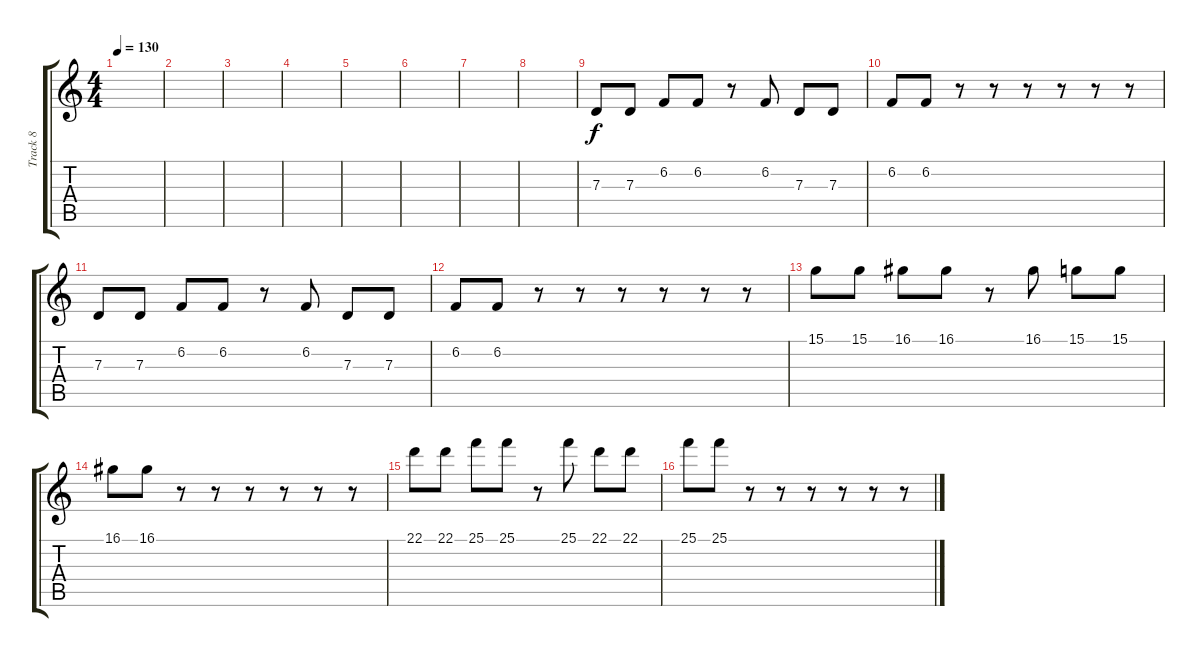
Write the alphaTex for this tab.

\track ("Track 8" "Track 8") {instrument stringensemble2}
\staff {score tabs}
\tuning (E4 B3 G3 D3 A2 E2) {hide}
\ts (4 4)
\tempo 130
\clef g2
\ks c
|
|
|
|
|
|
|
|
7.3.8 7.3.8 6.2.8 6.2.8 r.8 6.2.8 7.3.8 7.3.8 |
6.2.8 6.2.8 r.8 r.8 r.8 r.8 r.8 r.8 |
7.3.8 7.3.8 6.2.8 6.2.8 r.8 6.2.8 7.3.8 7.3.8 |
6.2.8 6.2.8 r.8 r.8 r.8 r.8 r.8 r.8 |
15.1.8 15.1.8 16.1.8 16.1.8 r.8 16.1.8 15.1.8 15.1.8 |
16.1.8 16.1.8 r.8 r.8 r.8 r.8 r.8 r.8 |
22.1.8 22.1.8 25.1.8 25.1.8 r.8 25.1.8 22.1.8 22.1.8 |
25.1.8 25.1.8 r.8 r.8 r.8 r.8 r.8 r.8
